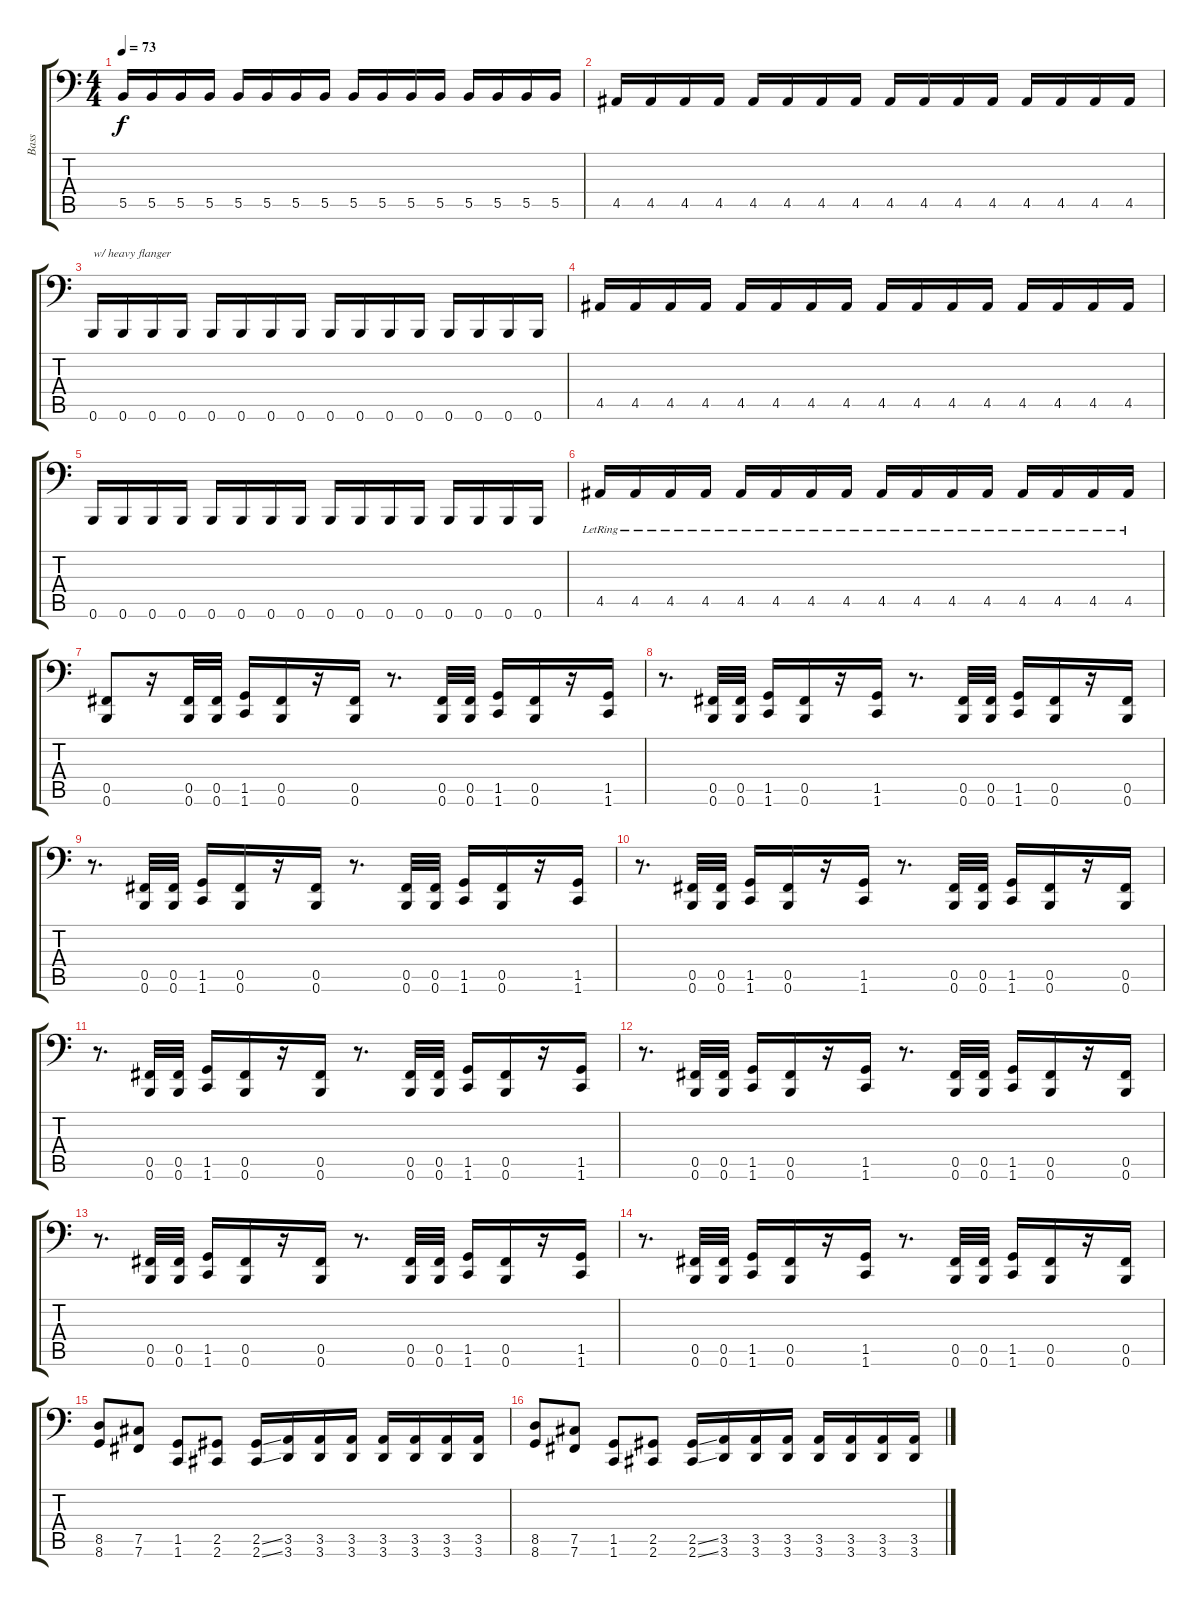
\track ("Bass" "Bass") {instrument electricbasspick}
\staff {score tabs}
\tuning (Db3 Ab2 E2 B1 Gb1 B0) {hide}
\ts (4 4)
\tempo 73
\clef f4
\ks c
5.5.16{dy f} 5.5.16 5.5.16 5.5.16 5.5.16 5.5.16 5.5.16 5.5.16 5.5.16 5.5.16 5.5.16 5.5.16 5.5.16 5.5.16 5.5.16 5.5.16 |
4.5.16 4.5.16 4.5.16 4.5.16 4.5.16 4.5.16 4.5.16 4.5.16 4.5.16 4.5.16 4.5.16 4.5.16 4.5.16 4.5.16 4.5.16 4.5.16 |
0.6.16{txt "w/ heavy flanger"} 0.6.16 0.6.16 0.6.16 0.6.16 0.6.16 0.6.16 0.6.16 0.6.16 0.6.16 0.6.16 0.6.16 0.6.16 0.6.16 0.6.16 0.6.16 |
4.5.16 4.5.16 4.5.16 4.5.16 4.5.16 4.5.16 4.5.16 4.5.16 4.5.16 4.5.16 4.5.16 4.5.16 4.5.16 4.5.16 4.5.16 4.5.16 |
0.6.16 0.6.16 0.6.16 0.6.16 0.6.16 0.6.16 0.6.16 0.6.16 0.6.16 0.6.16 0.6.16 0.6.16 0.6.16 0.6.16 0.6.16 0.6.16 |
4.5{lr}.16 4.5{lr}.16 4.5{lr}.16 4.5{lr}.16 4.5{lr}.16 4.5{lr}.16 4.5{lr}.16 4.5{lr}.16 4.5{lr}.16 4.5{lr}.16 4.5{lr}.16 4.5{lr}.16 4.5{lr}.16 4.5{lr}.16 4.5{lr}.16 4.5{lr}.16 |
(0.5 0.6).8 r.16 (0.5 0.6).32 (0.5 0.6).32 (1.5 1.6).16 (0.5 0.6).16 r.16 (0.5 0.6).16 r.8{d} (0.5 0.6).32 (0.5 0.6).32 (1.5 1.6).16 (0.5 0.6).16 r.16 (1.5 1.6).16 |
r.8{d} (0.5 0.6).32 (0.5 0.6).32 (1.5 1.6).16 (0.5 0.6).16 r.16 (1.5 1.6).16 r.8{d} (0.5 0.6).32 (0.5 0.6).32 (1.5 1.6).16 (0.5 0.6).16 r.16 (0.5 0.6).16 |
r.8{d} (0.5 0.6).32 (0.5 0.6).32 (1.5 1.6).16 (0.5 0.6).16 r.16 (0.5 0.6).16 r.8{d} (0.5 0.6).32 (0.5 0.6).32 (1.5 1.6).16 (0.5 0.6).16 r.16 (1.5 1.6).16 |
r.8{d} (0.5 0.6).32 (0.5 0.6).32 (1.5 1.6).16 (0.5 0.6).16 r.16 (1.5 1.6).16 r.8{d} (0.5 0.6).32 (0.5 0.6).32 (1.5 1.6).16 (0.5 0.6).16 r.16 (0.5 0.6).16 |
r.8{d} (0.5 0.6).32 (0.5 0.6).32 (1.5 1.6).16 (0.5 0.6).16 r.16 (0.5 0.6).16 r.8{d} (0.5 0.6).32 (0.5 0.6).32 (1.5 1.6).16 (0.5 0.6).16 r.16 (1.5 1.6).16 |
r.8{d} (0.5 0.6).32 (0.5 0.6).32 (1.5 1.6).16 (0.5 0.6).16 r.16 (1.5 1.6).16 r.8{d} (0.5 0.6).32 (0.5 0.6).32 (1.5 1.6).16 (0.5 0.6).16 r.16 (0.5 0.6).16 |
r.8{d} (0.5 0.6).32 (0.5 0.6).32 (1.5 1.6).16 (0.5 0.6).16 r.16 (0.5 0.6).16 r.8{d} (0.5 0.6).32 (0.5 0.6).32 (1.5 1.6).16 (0.5 0.6).16 r.16 (1.5 1.6).16 |
r.8{d} (0.5 0.6).32 (0.5 0.6).32 (1.5 1.6).16 (0.5 0.6).16 r.16 (1.5 1.6).16 r.8{d} (0.5 0.6).32 (0.5 0.6).32 (1.5 1.6).16 (0.5 0.6).16 r.16 (0.5 0.6).16 |
(8.5 8.6).8 (7.5 7.6).8 (1.5 1.6).8 (2.5 2.6).8 (2.5{ss} 2.6{ss}).16 (3.5 3.6).16 (3.5 3.6).16 (3.5 3.6).16 (3.5 3.6).16 (3.5 3.6).16 (3.5 3.6).16 (3.5 3.6).16 |
(8.5 8.6).8 (7.5 7.6).8 (1.5 1.6).8 (2.5 2.6).8 (2.5{ss} 2.6{ss}).16 (3.5 3.6).16 (3.5 3.6).16 (3.5 3.6).16 (3.5 3.6).16 (3.5 3.6).16 (3.5 3.6).16 (3.5 3.6).16
